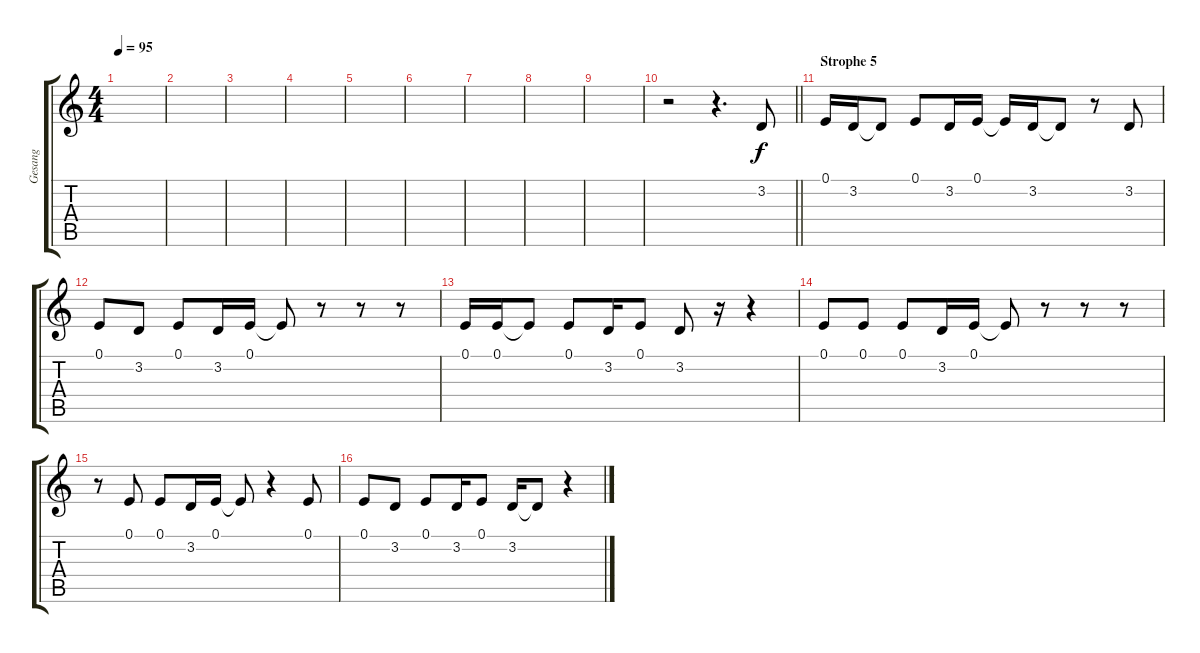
\track ("Gesang" "Gesang") {instrument oboe}
\staff {score tabs}
\tuning (E4 B3 G3 D3 A2 E2) {hide}
\ts (4 4)
\tempo 95
\clef g2
\ks c
|
|
|
|
|
|
|
|
|
\barLineRight lightlight
r.2 r.4{d} 3.2.8 |
\section ("" "Strophe 5")
0.1.16 3.2.16 3.2{t}.8 0.1.8 3.2.16 0.1.16 0.1{t}.16 3.2.16 3.2{t}.8 r.8 3.2.8 |
0.1.8 3.2.8 0.1.8 3.2.16 0.1.16 0.1{t}.8 r.8 r.8 r.8 |
0.1.16 0.1.16 0.1{t}.8 0.1.8 3.2.16 0.1.8 3.2.8 r.16 r.4 |
0.1.8 0.1.8 0.1.8 3.2.16 0.1.16 0.1{t}.8 r.8 r.8 r.8 |
r.8 0.1.8 0.1.8 3.2.16 0.1.16 0.1{t}.8 r.4 0.1.8 |
0.1.8 3.2.8 0.1.8 3.2.16 0.1.8 3.2.16 3.2{t}.8 r.4
